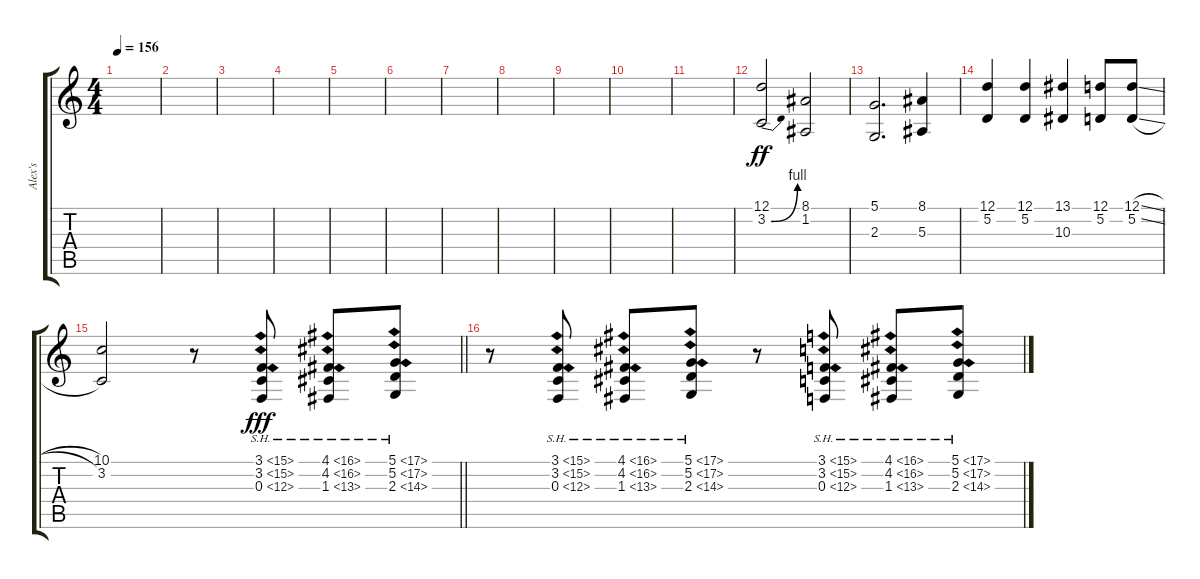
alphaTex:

\track ("Alex's" "Alex's") {instrument clarinet}
\staff {score tabs}
\tuning (D4 A3 F3 C3 G2 C2) {hide}
\ts (4 4)
\tempo 156
\clef g2
\ks c
|
|
|
|
|
|
|
|
|
|
|
(12.1 3.2{be (bend 0 0 60 4)}).2{dy ff instrument lead1square} (8.1 1.2).2 |
(5.1 2.3).2{d} (8.1 5.3).4 |
(12.1 5.2).4 (12.1 5.2).4 (13.1 10.3).4 (12.1 5.2).8 (12.1{sl} 5.2{sl}).8 |
\barLineRight lightlight
(10.1 3.2).2 r.8 (3.1{sh 12} 3.2{sh 12} 0.3{sh 12}).8{dy fff volume 16} (4.1{sh 12} 4.2{sh 12} 1.3{sh 12}).8 (5.1{sh 12} 5.2{sh 12} 2.3{sh 12}).8 |
r.8 (3.1{sh 12} 3.2{sh 12} 0.3{sh 12}).8 (4.1{sh 12} 4.2{sh 12} 1.3{sh 12}).8 (5.1{sh 12} 5.2{sh 12} 2.3{sh 12}).8 r.8 (3.1{sh 12} 3.2{sh 12} 0.3{sh 12}).8 (4.1{sh 12} 4.2{sh 12} 1.3{sh 12}).8 (5.1{sh 12} 5.2{sh 12} 2.3{sh 12}).8
